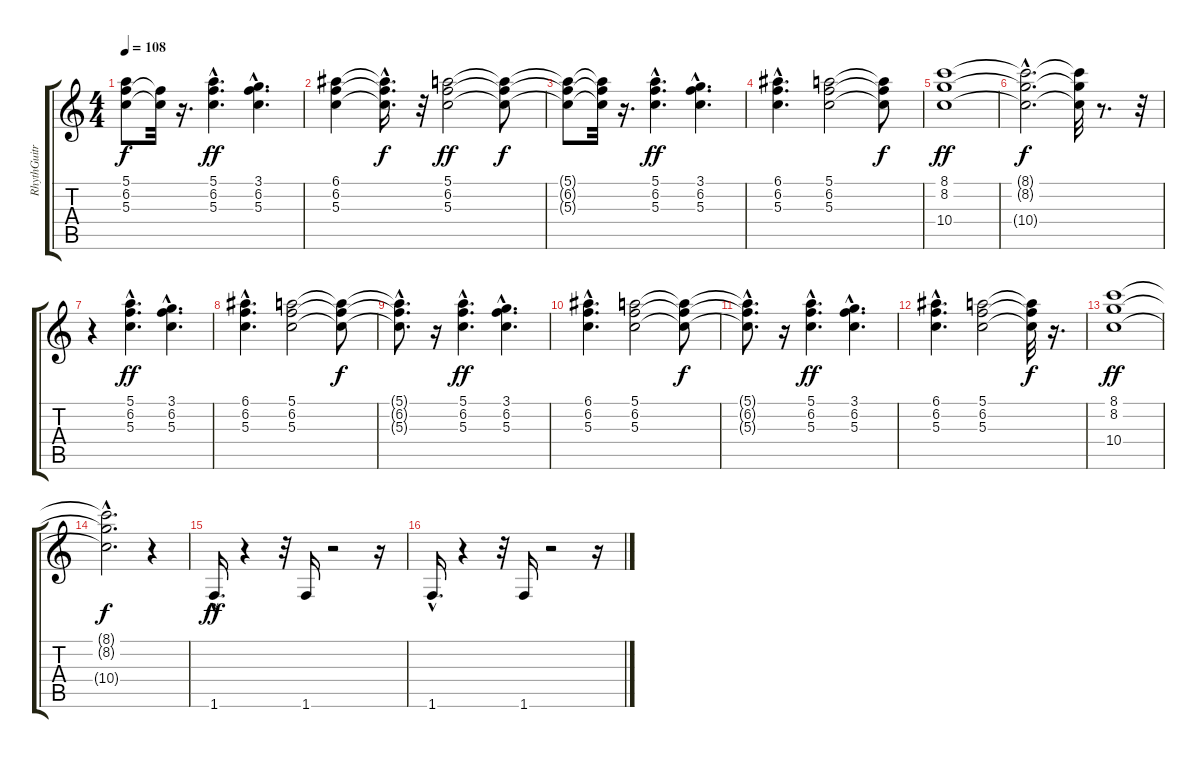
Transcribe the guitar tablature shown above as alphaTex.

\track ("RhythGuitr" "RhythGuitr") {instrument electricguitarclean}
\staff {score tabs}
\tuning (E4 B3 G3 D3 A2 E2) {hide}
\ts (4 4)
\tempo 108
\clef g2
\ks c
(5.1{t} 6.2{t} 5.3{t}).8{dy f} (6.2{t} 5.3{t}).32 r.16{d} (5.1{hac} 6.2 5.3).4{d dy ff} (3.1{hac} 6.2 5.3).4{d} |
(6.1 6.2 5.3).4 (6.1{hac t} 6.2{hac t} 5.3{hac t}).16{d dy f} r.32 (5.1 6.2 5.3).2{dy ff} (5.1{t} 6.2{t} 5.3{t}).8{dy f} |
(5.1{t} 6.2{t} 5.3{t}).8 (5.1{t} 6.2{t} 5.3{t}).32 r.16{d} (5.1{hac} 6.2 5.3).4{d dy ff} (3.1{hac} 6.2 5.3).4{d} |
(6.1{hac} 6.2 5.3).4{d} (5.1 6.2 5.3).2 (5.1{t} 6.2{t} 5.3{t}).8{dy f} |
(8.1 8.2 10.4).1{dy ff} |
(8.1{hac t} 8.2{hac t} 10.4{hac t}).2{d dy f} (8.1{t} 8.2{t} 10.4{t}).32 r.8{d} r.32 |
r.4 (5.1{hac} 6.2 5.3).4{d dy ff} (3.1{hac} 6.2 5.3).4{d} |
(6.1{hac} 6.2 5.3).4{d} (5.1 6.2 5.3).2 (5.1{t} 6.2{t} 5.3{t}).8{dy f} |
(5.1{hac t} 6.2{hac t} 5.3{hac t}).8{d} r.16 (5.1{hac} 6.2 5.3).4{d dy ff} (3.1{hac} 6.2 5.3).4{d} |
(6.1{hac} 6.2 5.3).4{d} (5.1 6.2 5.3).2 (5.1{t} 6.2{t} 5.3{t}).8{dy f} |
(5.1{hac t} 6.2{hac t} 5.3{hac t}).8{d} r.16 (5.1{hac} 6.2 5.3).4{d dy ff} (3.1{hac} 6.2 5.3).4{d} |
(6.1{hac} 6.2 5.3).4{d} (5.1 6.2 5.3).2 (5.1{t} 6.2{t} 5.3{t}).32{dy f} r.16{d} |
(8.1 8.2 10.4).1{dy ff} |
(8.1{hac t} 8.2{hac t} 10.4{hac t}).2{d dy f} r.4 |
1.6{hac}.16{d dy ff} r.4 r.32 1.6.16 r.2 r.16 |
1.6{hac}.16{d} r.4 r.32 1.6.16 r.2 r.16
